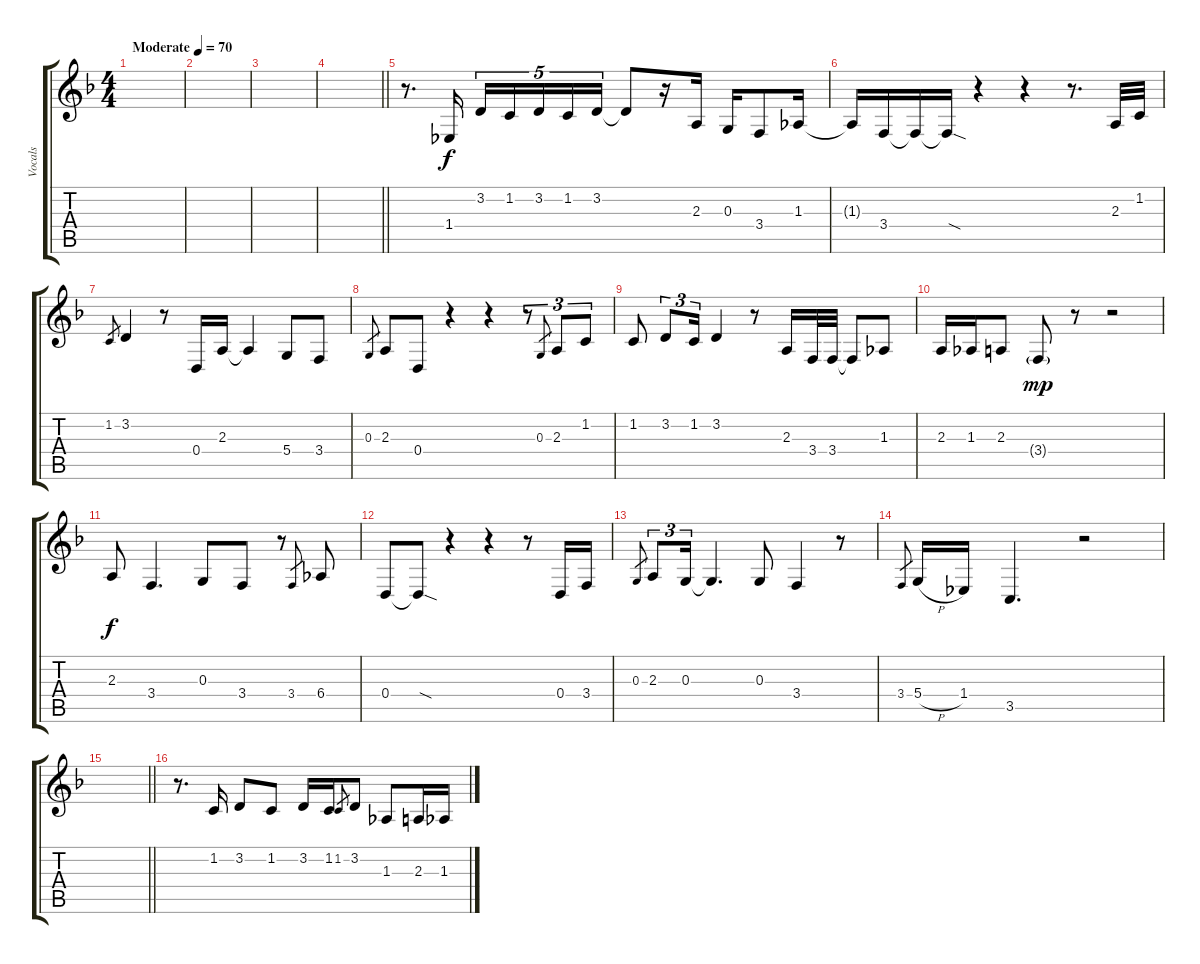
\track ("Vocals" "Vocals") {instrument tenorsax}
\staff {score tabs}
\tuning (E4 B3 G3 D3 A2 E2) {hide}
\ts (4 4)
\tempo (70 "Moderate")
\clef g2
\ks f
|
|
|
\barLineRight lightlight
|
r.8{d} 1.4.16 3.2.16{tu (5 4)} 1.2.16{tu (5 4)} 3.2.16{tu (5 4)} 1.2.16{tu (5 4)} 3.2.16{tu (5 4)} 3.2{t}.8 r.16 2.3.16 0.3.16 3.4.8 1.3.16 |
1.3{t}.16 3.4.16 3.4{t}.16 3.4{sod t}.16 r.4 r.4 r.8{d} 2.3.32 1.2.32 |
1.2.8{gr} 3.2.4 r.8 0.4.16 2.3.16 2.3{t}.4 5.4.8 3.4.8 |
0.3.8{gr} 2.3.8 0.4.8 r.4 r.4 r.8{tu (3 2)} 0.3.8{gr} 2.3.8{tu (3 2)} 1.2.8{tu (3 2)} |
1.2.8 3.2.8{tu (3 2)} 1.2.16{tu (3 2)} 3.2.4 r.8 2.3.16 3.4.32 3.4.32 3.4{t}.8 1.3.8 |
2.3.16 1.3.16 2.3.8 3.4{g}.8{dy mp} r.8 r.2 |
2.3.8{dy f} 3.4.4{d} 0.3.8 3.4.8 r.8 3.4.8{gr} 6.4.8 |
0.4.8 0.4{sod t}.8 r.4 r.4 r.8 0.4.16 3.4.16 |
0.3.8{gr} 2.3.8{tu (3 2)} 0.3.16{tu (3 2)} 0.3{t}.4{d} 0.3.8 3.4.4 r.8 |
3.4.8{gr} 5.4{h}.16 1.4.16 3.5.4{d} r.2 |
\barLineRight lightlight
|
r.8{d} 1.2.16 3.2.8 1.2.8 3.2.16 1.2.16 1.2.8{gr} 3.2.8 1.3.8 2.3.16 1.3.16
